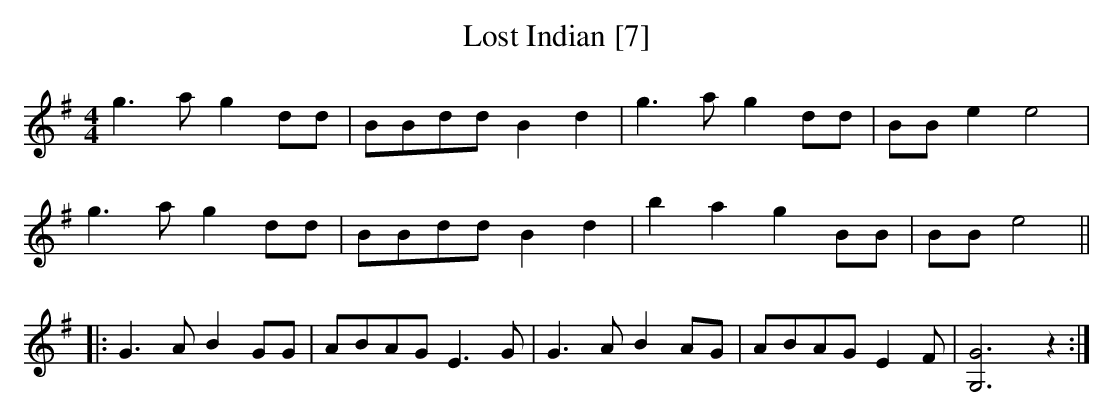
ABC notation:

X:1
T:Lost Indian [7]
M:4/4
L:1/8
K:G
g3a g2dd|BBdd B2d2|g3a g2dd|BB e2 e4|
g3a g2dd|BBdd B2d2|b2a2g2 BB|BB 2 e4||
|:G3A B2 GG|ABAG E3G|G3A B2 AG|ABAG E2F|[G,6G6]z2:|
